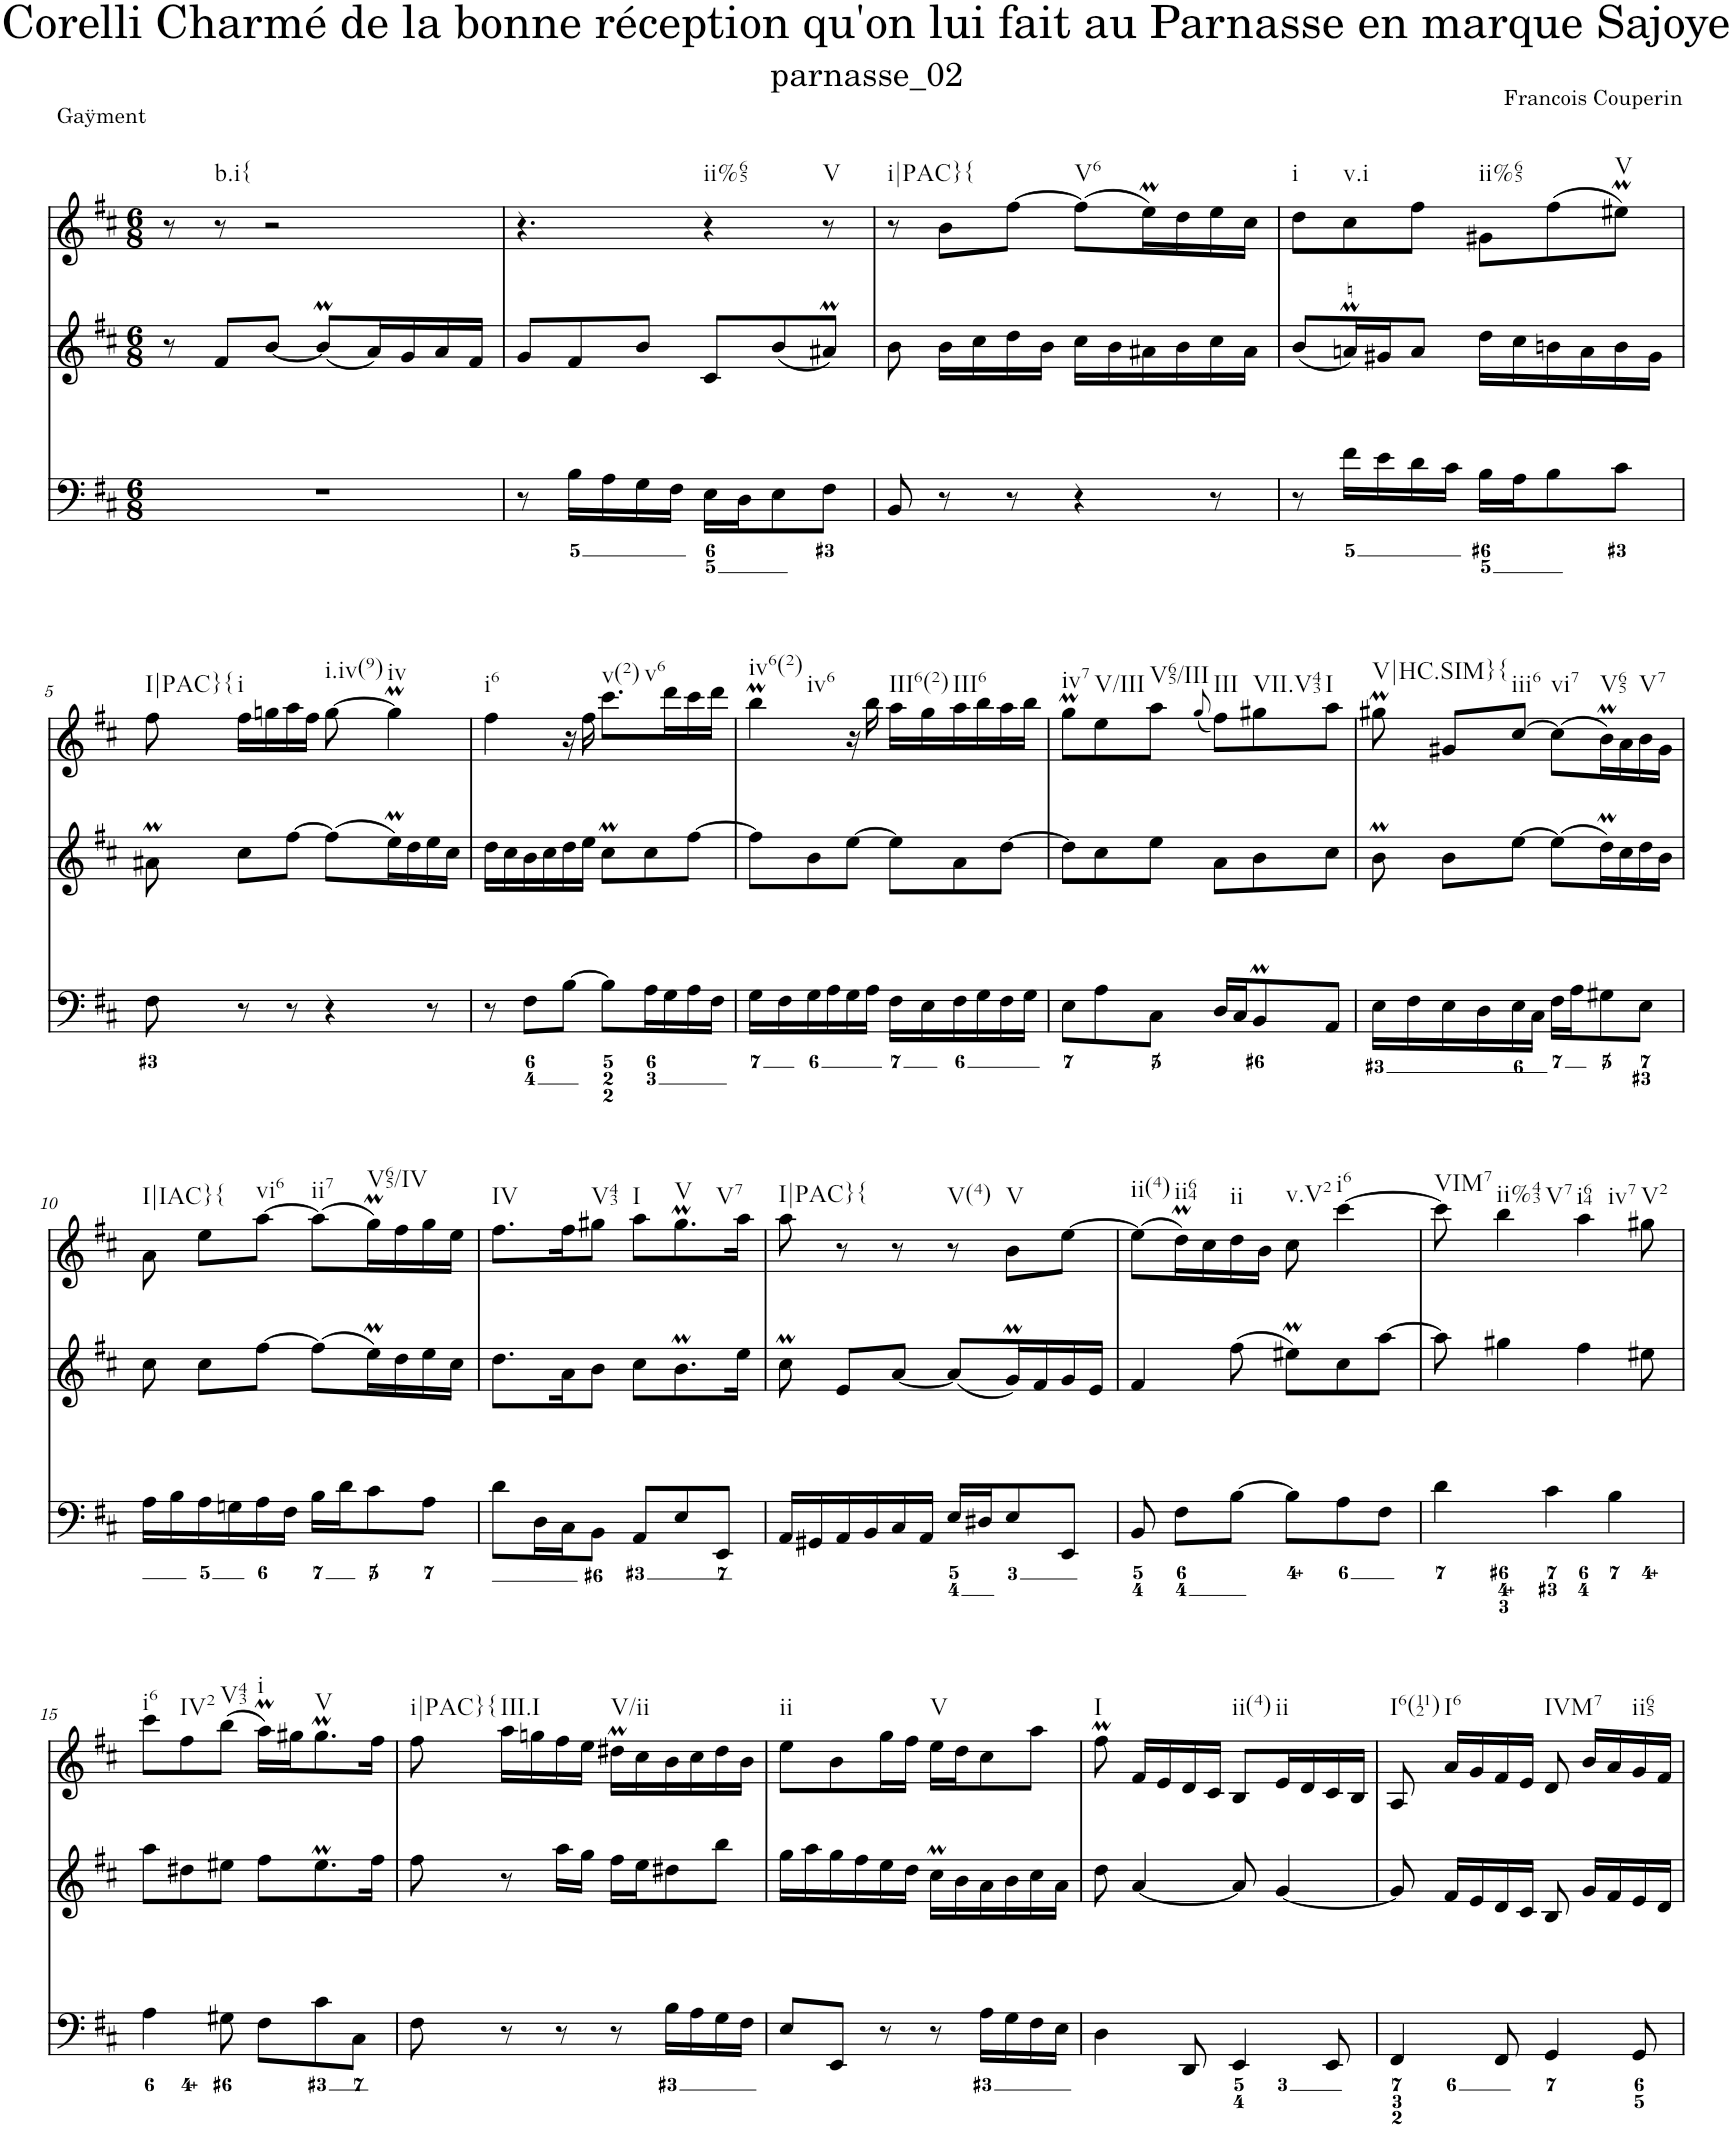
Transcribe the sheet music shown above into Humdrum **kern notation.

**kern	**kern	**kern
*part1	*part1	*part1
*staff3	*staff2	*staff1
*I"Piano	*	*
*I'Pno.	*	*
*clefF4	*clefG2	*clefG2
*k[f#c#]	*k[f#c#]	*k[f#c#]
*M6/8	*M6/8	*M6/8
=1	=1	=1
!	!	!LO:TX:a:t=Gaÿment
2.r	8r	8r
!	!	!LO:TX:b:t=b.i{
.	8f#/L	8r
.	[8b/J	2r
.	8bM/L]	.
.	16a/L	.
.	16g/	.
.	16a/	.
.	16f#/JJ	.
=2	=2	=2
8r	8g/L	4.r
16B\LL	8f#/	.
16A\	.	.
16G\	8b/J	.
16F#\JJ	.	.
!	!	!LO:TX:b:t=ii%65
16E\LL	8c#/L	4r
16D\J	.	.
8E\	8b/	.
!	!	!LO:TX:b:t=V
8F#\J	8a#Xm/J	8r
=3	=3	=3
!	!	!LO:TX:b:t=i|PAC}{
8BB/	8b\	8r
8r	16b\LL	8b\L
.	16cc#\	.
8r	16dd\	[8ff#\J
.	16b\JJ	.
!	!	!LO:TX:b:t=V6
4r	16cc#\LL	(8ff#\L]
.	16b\	.
.	16a#X\	16eeM\L)
.	16b\	16dd\
8r	16cc#\	16ee\
.	16a#\JJ	16cc#\JJ
=4	=4	=4
!	!	!LO:TX:b:t=i
8r	8b/L	8dd\L
!	!	!LO:TX:b:t=v.i
16f#\LL	16anM/L	8cc#\
16e\	16g#X/J	.
16d\	8a/J	8ff#\J
16c#\JJ	.	.
!	!	!LO:TX:b:t=ii%65
16B\LL	16dd\LL	8g#X\L
16A\J	16cc#\	.
8B\	16bn\	(8ff#\
.	16a\	.
!	!	!LO:TX:b:t=V
8c#\J	16b\	8ee#Xm\J)
.	16g#\JJ	.
!!LO:LB:g=z
=5	=5	=5
!	!	!LO:TX:b:t=I|PAC}{
8F#\	8a#Xm\	8ff#\
!	!	!LO:TX:b:t=i
8r	8cc#\L	16ff#\LL
.	.	16ggn\
8r	[8ff#\J	16aa\
.	.	16ff#\JJ
!	!	!LO:TX:b:t=i.iv(9)
4r	8ff#\L]	[8gg\
!	!	!LO:TX:b:t=iv
.	16eeM\L	4ggM\]
.	16dd\	.
8r	16ee\	.
.	16cc#\JJ	.
=6	=6	=6
!	!	!LO:TX:b:t=i6
8r	16dd\LL	4ff#\
.	16cc#\	.
8F#\L	16b\	.
.	16cc#\	.
[8B\J	16dd\	16r
.	16ee\JJ	16ff#\
!	!	!LO:TX:b:t=v(2)
!	!	!LO:TX:b:t=v6
8B\L]	8cc#m\L	8.ccc#\L
16A\L	8cc#\	.
16G\	.	16ddd\L
16A\	[8ff#\J	16ccc#\
16F#\JJ	.	16ddd\JJ
=7	=7	=7
!	!	!LO:TX:b:t=iv6(2)
!	!	!LO:TX:b:t=iv6
16G\LL	8ff#\L]	4bbM\
16F#\	.	.
16G\	8b\	.
16A\	.	.
16G\	[8ee\J	16r
16A\JJ	.	16bb\
!	!	!LO:TX:b:t=III6(2)
16F#\LL	8ee\L]	16aa\LL
16E\	.	16gg\
!	!	!LO:TX:b:t=III6
16F#\	8a\	16aa\
16G\	.	16bb\
16F#\	[8dd\J	16aa\
16G\JJ	.	16bb\JJ
=8	=8	=8
!	!	!LO:TX:b:t=iv7
8E\L	8dd\L]	8ggM\L
!	!	!LO:TX:b:t=V/III
8A\	8cc#\	8ee\
!	!	!LO:TX:b:t=V65/III
8C#\J	8ee\J	8aa\J
.	.	(8qgg/
!	!	!LO:TX:b:t=III
16D/LL	8a\L	8ff#\L)
16C#/J	.	.
!	!	!LO:TX:b:t=VII.V43
8BBM/	8b\	8gg#X\
!	!	!LO:TX:b:t=I
8AA/J	8cc#\J	8aa\J
=9	=9	=9
!	!	!LO:TX:b:t=V|HC.SIM}{
16E\LL	8bM\	8gg#Xm\
16F#\	.	.
16E\	8b\L	8g#X/L
16D\	.	.
!	!	!LO:TX:b:t=iii6
16E\	[8ee\J	[8cc#/J
16C#\JJ	.	.
!	!	!LO:TX:b:t=vi7
16F#\LL	8ee\L]	(8cc#\L]
16A\J	.	.
!	!	!LO:TX:b:t=V65
8G#X\	16ddM\L	16bM\L)
.	16cc#\	16a\
!	!	!LO:TX:b:t=V7
8E\J	16dd\	16b\
.	16b\JJ	16g#\JJ
!!LO:LB:g=z
=10	=10	=10
!	!	!LO:TX:b:t=I|IAC}{
16A\LL	8cc#\	8a\
16B\	.	.
16A\	8cc#\L	8ee\L
16Gn\	.	.
!	!	!LO:TX:b:t=vi6
16A\	[8ff#\J	[8aa\J
16F#\JJ	.	.
!	!	!LO:TX:b:t=ii7
16B\LL	8ff#\L]	(8aa\L]
16d\J	.	.
!	!	!LO:TX:b:t=V65/IV
8c#\	16eeM\L	16ggM\L)
.	16dd\	16ff#\
8A\J	16ee\	16gg\
.	16cc#\JJ	16ee\JJ
=11	=11	=11
!	!	!LO:TX:b:t=IV
8d\L	8.dd\L	8.ff#\L
16D\L	.	.
16C#\J	16a\K	16ff#\K
!	!	!LO:TX:b:t=V43
8BB\J	8b\J	8gg#X\J
!	!	!LO:TX:b:t=I
8AA/L	8cc#\L	8aa\L
!	!	!LO:TX:b:t=V
!	!	!LO:TX:b:t=V7
8E/	8.bM\	8.gg#m\
8EE/J	.	.
.	16ee\Jk	16aa\Jk
=12	=12	=12
!	!	!LO:TX:b:t=I|PAC}{
16AA/LL	8cc#m\	8aa\
16GG#X/	.	.
16AA/	8e/L	8r
16BB/	.	.
16C#/	[8a/J	8r
16AA/JJ	.	.
!	!	!LO:TX:b:t=V(4)
16E/LL	8a/L]	8r
16D#X/J	.	.
!	!	!LO:TX:b:t=V
8E/	16gM/L	8b\L
.	16f#/	.
8EE/J	16g/	[8ee\J
.	16e/JJ	.
=13	=13	=13
!	!	!LO:TX:b:t=ii(4)
8BB/	4f#/	(8ee\L]
!	!	!LO:TX:b:t=ii64
8F#\L	.	16ddM\L)
.	.	16cc#\
!	!	!LO:TX:b:t=ii
[8B\J	8ff#\	16dd\
.	.	16b\JJ
!	!	!LO:TX:b:t=v.V2
8B\L]	8ee#Xm\L	8cc#\
!	!	!LO:TX:b:t=i6
8A\	8cc#\	[4ccc#\
8F#\J	[8aa\J	.
=14	=14	=14
!	!	!LO:TX:b:t=VIM7
4d\	8aa\]	8ccc#\]
!	!	!LO:TX:b:t=ii%43
!	!	!LO:TX:b:t=V7
.	4gg#X\	4bb\
4c#\	.	.
!	!	!LO:TX:b:t=i64
!	!	!LO:TX:b:t=iv7
.	4ff#\	4aa\
4B\	.	.
!	!	!LO:TX:b:t=V2
.	8ee#X\	8gg#X\
!!LO:LB:g=z
=15	=15	=15
!	!	!LO:TX:b:t=i6
4A\	8aa\L	8ccc#\L
!	!	!LO:TX:b:t=IV2
.	8dd#X\	8ff#\
!	!	!LO:TX:b:t=V43
8G#X\	8ee#X\J	(8bb\J
!	!	!LO:TX:b:t=i
8F#\L	8ff#\L	16aaM\LL)
.	.	16gg#X\J
!	!	!LO:TX:b:t=V
8c#\	8.ee#m\	8.gg#m\
8C#\J	.	.
.	16ff#\Jk	16ff#\Jk
=16	=16	=16
!	!	!LO:TX:b:t=i|PAC}{
8F#\	8ff#\	8ff#\
!	!	!LO:TX:b:t=III.I
8r	8r	16aa\LL
.	.	16ggn\
8r	16aa\LL	16ff#\
.	16gg\JJ	16ee\JJ
!	!	!LO:TX:b:t=V/ii
8r	16ff#\LL	16dd#Xm\LL
.	16ee\J	16cc#\
16B\LL	8dd#X\	16b\
16A\	.	16cc#\
16G\	8bb\J	16dd#\
16F#\JJ	.	16b\JJ
=17	=17	=17
!	!	!LO:TX:b:t=ii
8E/L	16gg\LL	8ee\L
.	16aa\	.
8EE/J	16gg\	8b\
.	16ff#\	.
8r	16ee\	16gg\L
.	16dd\JJ	16ff#\JJ
!	!	!LO:TX:b:t=V
8r	16cc#m\LL	16ee\LL
.	16b\	16dd\J
16A\LL	16a\	8cc#\
16G\	16b\	.
16F#\	16cc#\	8aa\J
16E\JJ	16a\JJ	.
=18	=18	=18
!	!	!LO:TX:b:t=I
4D\	8dd\	8ff#m\
.	[4a/	16f#/LL
.	.	16e/
8DD/	.	16d/
.	.	16c#/JJ
!	!	!LO:TX:b:t=ii(4)
4EE/	8a/]	8B/L
!	!	!LO:TX:b:t=ii
.	[4g/	16e/L
.	.	16d/
8EE/	.	16c#/
.	.	16B/JJ
=19	=19	=19
!	!	!LO:TX:b:t=I6(112)
4FF#/	8g/]	8A/
!	!	!LO:TX:b:t=I6
.	16f#/LL	16a/LL
.	16e/	16g/
8FF#/	16d/	16f#/
.	16c#/JJ	16e/JJ
!	!	!LO:TX:b:t=IVM7
4GG/	8B/	8d/
.	16g/LL	16b/LL
.	16f#/	16a/
!	!	!LO:TX:b:t=ii65
8GG/	16e/	16g/
.	16d/JJ	16f#/JJ
=	=	=
*-	*-	*-
